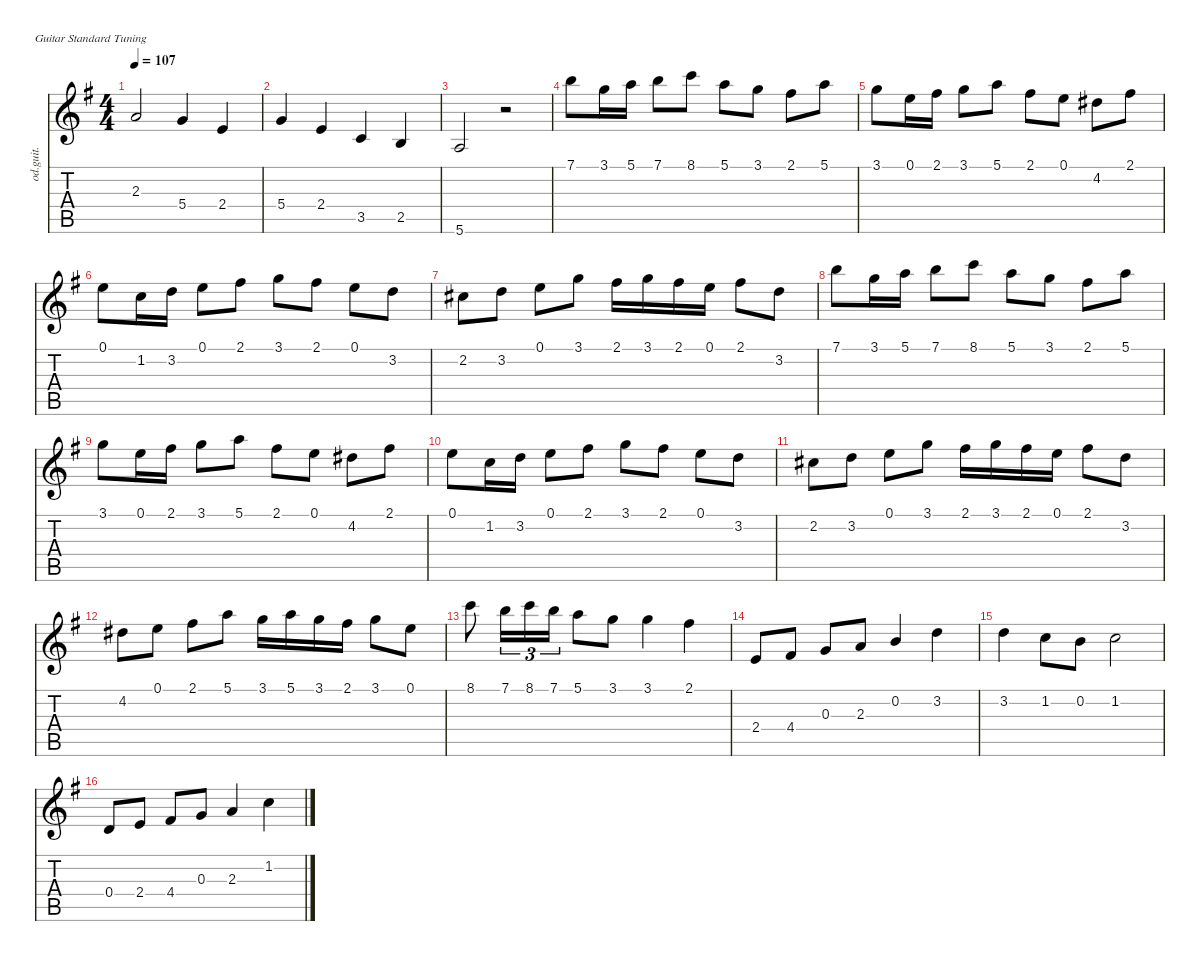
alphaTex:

\defaultSystemsLayout 4
\hideDynamics
\bracketExtendMode nobrackets
\track ("Overdriven Guitar" "od.guit.") {instrument overdrivenguitar}
\staff {score tabs}
\tuning (E4 B3 G3 D3 A2 E2)
\ts (4 4)
\tempo 107
\clef g2
\ks g
2.3{acc forcenatural}.2{dy mf beam Up} 5.4{acc forcenatural}.4{beam Up} 2.4{acc forcenatural}.4{beam Up} |
5.4{acc forcenatural}.4{beam Up} 2.4{acc forcenatural}.4{beam Up} 3.5{acc forcenatural}.4{beam Up} 2.5{acc forcenatural}.4{beam Up} |
5.6{acc forcenatural}.2{beam Up} r.2{beam Down} |
7.1{acc forcenatural}.8{beam Down} 3.1{acc forcenatural}.16{beam Down} 5.1{acc forcenatural}.16{beam Down} 7.1{acc forcenatural}.8{beam Down} 8.1{acc forcenatural}.8{beam Down} 5.1{acc forcenatural}.8{beam Down} 3.1{acc forcenatural}.8{beam Down} 2.1{acc #}.8{beam Down} 5.1{acc forcenatural}.8{beam Down} |
3.1{acc forcenatural}.8{beam Down} 0.1{acc forcenatural}.16{beam Down} 2.1{acc #}.16{beam Down} 3.1{acc forcenatural}.8{beam Down} 5.1{acc forcenatural}.8{beam Down} 2.1{acc #}.8{beam Down} 0.1{acc forcenatural}.8{beam Down} 4.2{acc #}.8{beam Down} 2.1{acc #}.8{beam Down} |
0.1{acc forcenatural}.8{beam Down} 1.2{acc forcenatural}.16{beam Down} 3.2{acc forcenatural}.16{beam Down} 0.1{acc forcenatural}.8{beam Down} 2.1{acc #}.8{beam Down} 3.1{acc forcenatural}.8{beam Down} 2.1{acc #}.8{beam Down} 0.1{acc forcenatural}.8{beam Down} 3.2{acc forcenatural}.8{beam Down} |
2.2{acc #}.8{beam Down} 3.2{acc forcenatural}.8{beam Down} 0.1{acc forcenatural}.8{beam Down} 3.1{acc forcenatural}.8{beam Down} 2.1{acc #}.16{beam Down} 3.1{acc forcenatural}.16{beam Down} 2.1{acc #}.16{beam Down} 0.1{acc forcenatural}.16{beam Down} 2.1{acc #}.8{beam Down} 3.2{acc forcenatural}.8{beam Down} |
7.1{acc forcenatural}.8{beam Down} 3.1{acc forcenatural}.16{beam Down} 5.1{acc forcenatural}.16{beam Down} 7.1{acc forcenatural}.8{beam Down} 8.1{acc forcenatural}.8{beam Down} 5.1{acc forcenatural}.8{beam Down} 3.1{acc forcenatural}.8{beam Down} 2.1{acc #}.8{beam Down} 5.1{acc forcenatural}.8{beam Down} |
3.1{acc forcenatural}.8{beam Down} 0.1{acc forcenatural}.16{beam Down} 2.1{acc #}.16{beam Down} 3.1{acc forcenatural}.8{beam Down} 5.1{acc forcenatural}.8{beam Down} 2.1{acc #}.8{beam Down} 0.1{acc forcenatural}.8{beam Down} 4.2{acc #}.8{beam Down} 2.1{acc #}.8{beam Down} |
0.1{acc forcenatural}.8{beam Down} 1.2{acc forcenatural}.16{beam Down} 3.2{acc forcenatural}.16{beam Down} 0.1{acc forcenatural}.8{beam Down} 2.1{acc #}.8{beam Down} 3.1{acc forcenatural}.8{beam Down} 2.1{acc #}.8{beam Down} 0.1{acc forcenatural}.8{beam Down} 3.2{acc forcenatural}.8{beam Down} |
2.2{acc #}.8{beam Down} 3.2{acc forcenatural}.8{beam Down} 0.1{acc forcenatural}.8{beam Down} 3.1{acc forcenatural}.8{beam Down} 2.1{acc #}.16{beam Down} 3.1{acc forcenatural}.16{beam Down} 2.1{acc #}.16{beam Down} 0.1{acc forcenatural}.16{beam Down} 2.1{acc #}.8{beam Down} 3.2{acc forcenatural}.8{beam Down} |
4.2{acc #}.8{beam Down} 0.1{acc forcenatural}.8{beam Down} 2.1{acc #}.8{beam Down} 5.1{acc forcenatural}.8{beam Down} 3.1{acc forcenatural}.16{beam Down} 5.1{acc forcenatural}.16{beam Down} 3.1{acc forcenatural}.16{beam Down} 2.1{acc #}.16{beam Down} 3.1{acc forcenatural}.8{beam Down} 0.1{acc forcenatural}.8{beam Down} |
8.1{acc forcenatural}.8{beam Down} 7.1{acc forcenatural}.16{tu (3 2) beam Down} 8.1{acc forcenatural}.16{tu (3 2) beam Down} 7.1{acc forcenatural}.16{tu (3 2) beam Down} 5.1{acc forcenatural}.8{beam Down} 3.1{acc forcenatural}.8{beam Down} 3.1{acc forcenatural}.4{beam Down} 2.1{acc #}.4{beam Down} |
2.4{acc forcenatural}.8{beam Up} 4.4{acc #}.8{beam Up} 0.3{acc forcenatural}.8{beam Up} 2.3{acc forcenatural}.8{beam Up} 0.2{acc forcenatural}.4{beam Up} 3.2{acc forcenatural}.4{beam Down} |
3.2{acc forcenatural}.4{beam Down} 1.2{acc forcenatural}.8{beam Down} 0.2{acc forcenatural}.8{beam Down} 1.2{acc forcenatural}.2{beam Down} |
0.4{acc forcenatural}.8{beam Up} 2.4{acc forcenatural}.8{beam Up} 4.4{acc #}.8{beam Up} 0.3{acc forcenatural}.8{beam Up} 2.3{acc forcenatural}.4{beam Up} 1.2{acc forcenatural}.4{beam Down}
